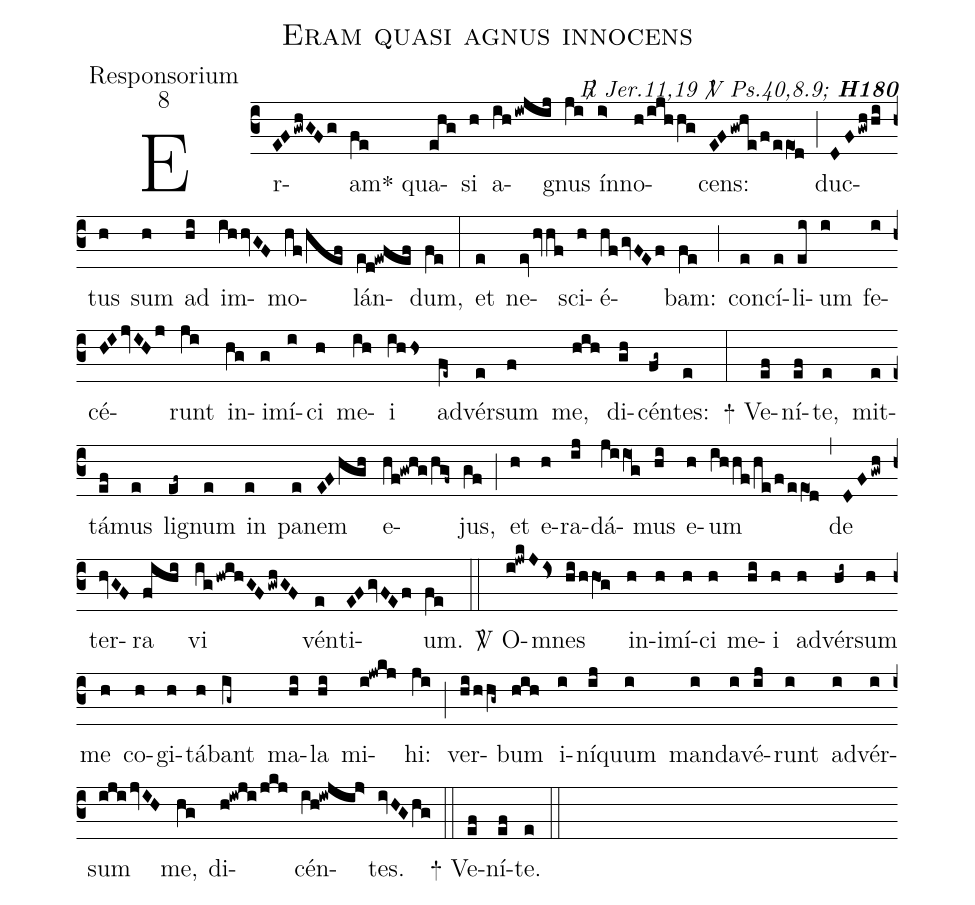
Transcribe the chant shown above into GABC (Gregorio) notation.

name:Eram quasi agnus innocens;
office-part:Responsorium;
mode:8;
commentary:{\itshape\mdseries \Rbar\  Jer.11,19 \Vbar\ Ps.40,8.9;\/} {\bfseries H180};
%%
(c3) Er(EFgwhGFg)am(fe)<sp>*</sp> qua(ehg)si(h) a(ih/iwjij)gnus(ji) ín(i>)no(h/ijh/hg)cens:(EFgwhe/f/eeO1d) (;)
duc(DFgwhhi)tus(h) sum(h) ad(hi) im(ihhvGF)mo(hf/hef)lán(ed!ewfef)dum,(fe) (:)
et(e) ne(evhvhf)sci(h)é(hfgvFEf)bam:(fe) (;)
con(e)cí(e)li(ei)um(i) fe(i)cé(HIjvIHj)runt(ji) in(hg)i(g)mí(i)ci(h) me(ih)i(ihhs) ad(fe~)vér(e)sum(f) me,(hih) di(gh)cén(fg~)tes:(e) (:)
<sp>+</sp> Ve(ef)ní(ef)te,(e) mit(e)tá(ef)mus(e) li(ef~)gnum(e) in(e) pa(e)nem(EFhgh) e(hf!gwhg/hgf~)jus,(gf) (;)
et(h) e(h)ra(ij)dá(jiiO1g)mus(hi) e(h)um(ihhf/he/f/eeO1d) (,)
de(DFgwh) ter(hvGF)ra(fihi) vi(ig/hwihGFgwhGF) vén(e)ti(EFgvFEf)um.(fe) (::)
<sp>V/</sp> O(i!jwkJIs<)mnes(hi/hhO1g) in(h)i(h)mí(h)ci(h) me(hi)i(h) ad(h)vér(hi~)sum(h) me(h) co(h)gi(h)tá(h)bant(ig~) ma(hi)la(hi) mi(i!jwkj)hi:(ji) (;)
ver(hi/hhg~)bum(hih) i(i)ní(ij)quum(i) man(i)da(i)vé(ij)runt(i) ad(i)vér(i)sum(ijijvIH) me,(hg) di(h!iwji/jkj)cén(ih!iwjij>)tes.(ivHGhg) (::)
<sp>+</sp> Ve(ef)ní(ef)te.(e) (::)
